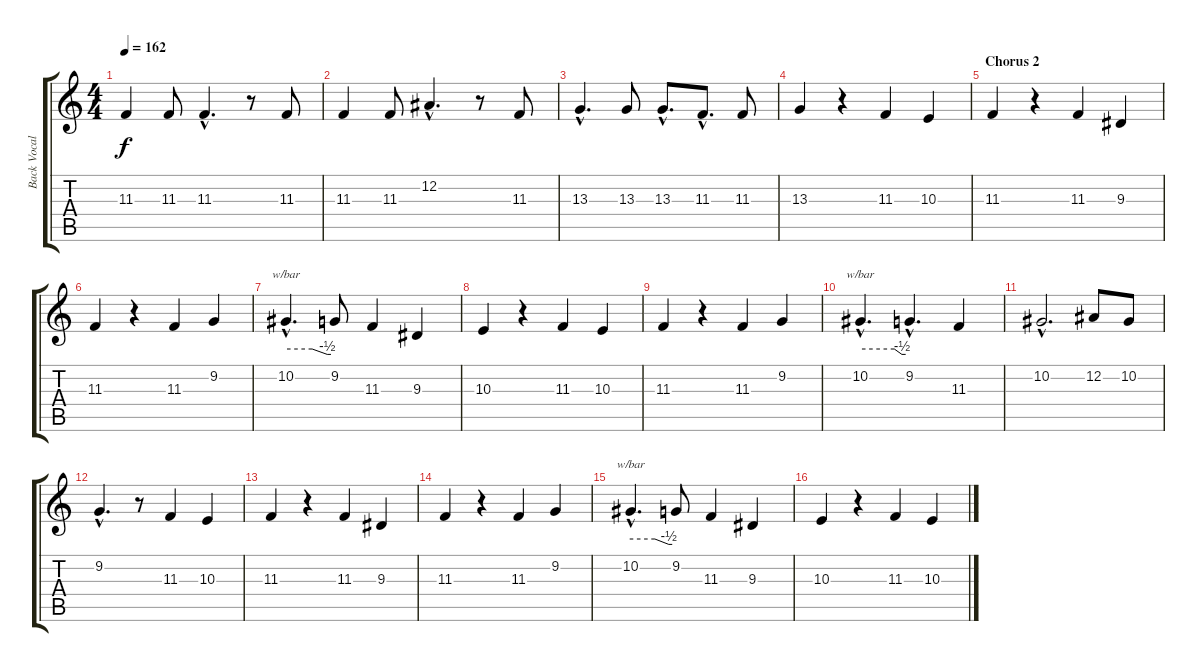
\track ("Back Vocal" "Back Vocal") {instrument viola}
\staff {score tabs}
\tuning (Eb4 Bb3 Gb3 Db3 Ab2 Eb2) {hide}
\ts (4 4)
\tempo 162
\clef g2
\ks c
11.3.4{dy f} 11.3.8 11.3{hac}.4{d} r.8 11.3.8 |
11.3.4 11.3.8 12.2{hac}.4{d} r.8 11.3.8 |
13.3{hac}.4{d} 13.3.8 13.3{hac}.8{d} 11.3{hac}.8{d} 11.3.8 |
13.3.4 r.4 11.3.4 10.3.4 |
\section ("" "Chorus 2")
11.3.4 r.4 11.3.4 9.3.4 |
11.3.4 r.4 11.3.4 9.2.4 |
10.2{hac}.4{d tbe (custom default 0 0 35 0 55 -2 60 -2)} 9.2.8 11.3.4 9.3.4 |
10.3.4 r.4 11.3.4 10.3.4 |
11.3.4 r.4 11.3.4 9.2.4 |
10.2{hac}.4{d tbe (custom default 0 0 45 0 55 -2 60 -2)} 9.2{hac}.4{d} 11.3.4 |
10.2{hac}.2{d} 12.2.8 10.2.8 |
9.2{hac}.4{d} r.8 11.3.4 10.3.4 |
11.3.4 r.4 11.3.4 9.3.4 |
11.3.4 r.4 11.3.4 9.2.4 |
10.2{hac}.4{d tbe (custom default 0 0 35 0 55 -2 60 -2)} 9.2.8 11.3.4 9.3.4 |
10.3.4 r.4 11.3.4 10.3.4
